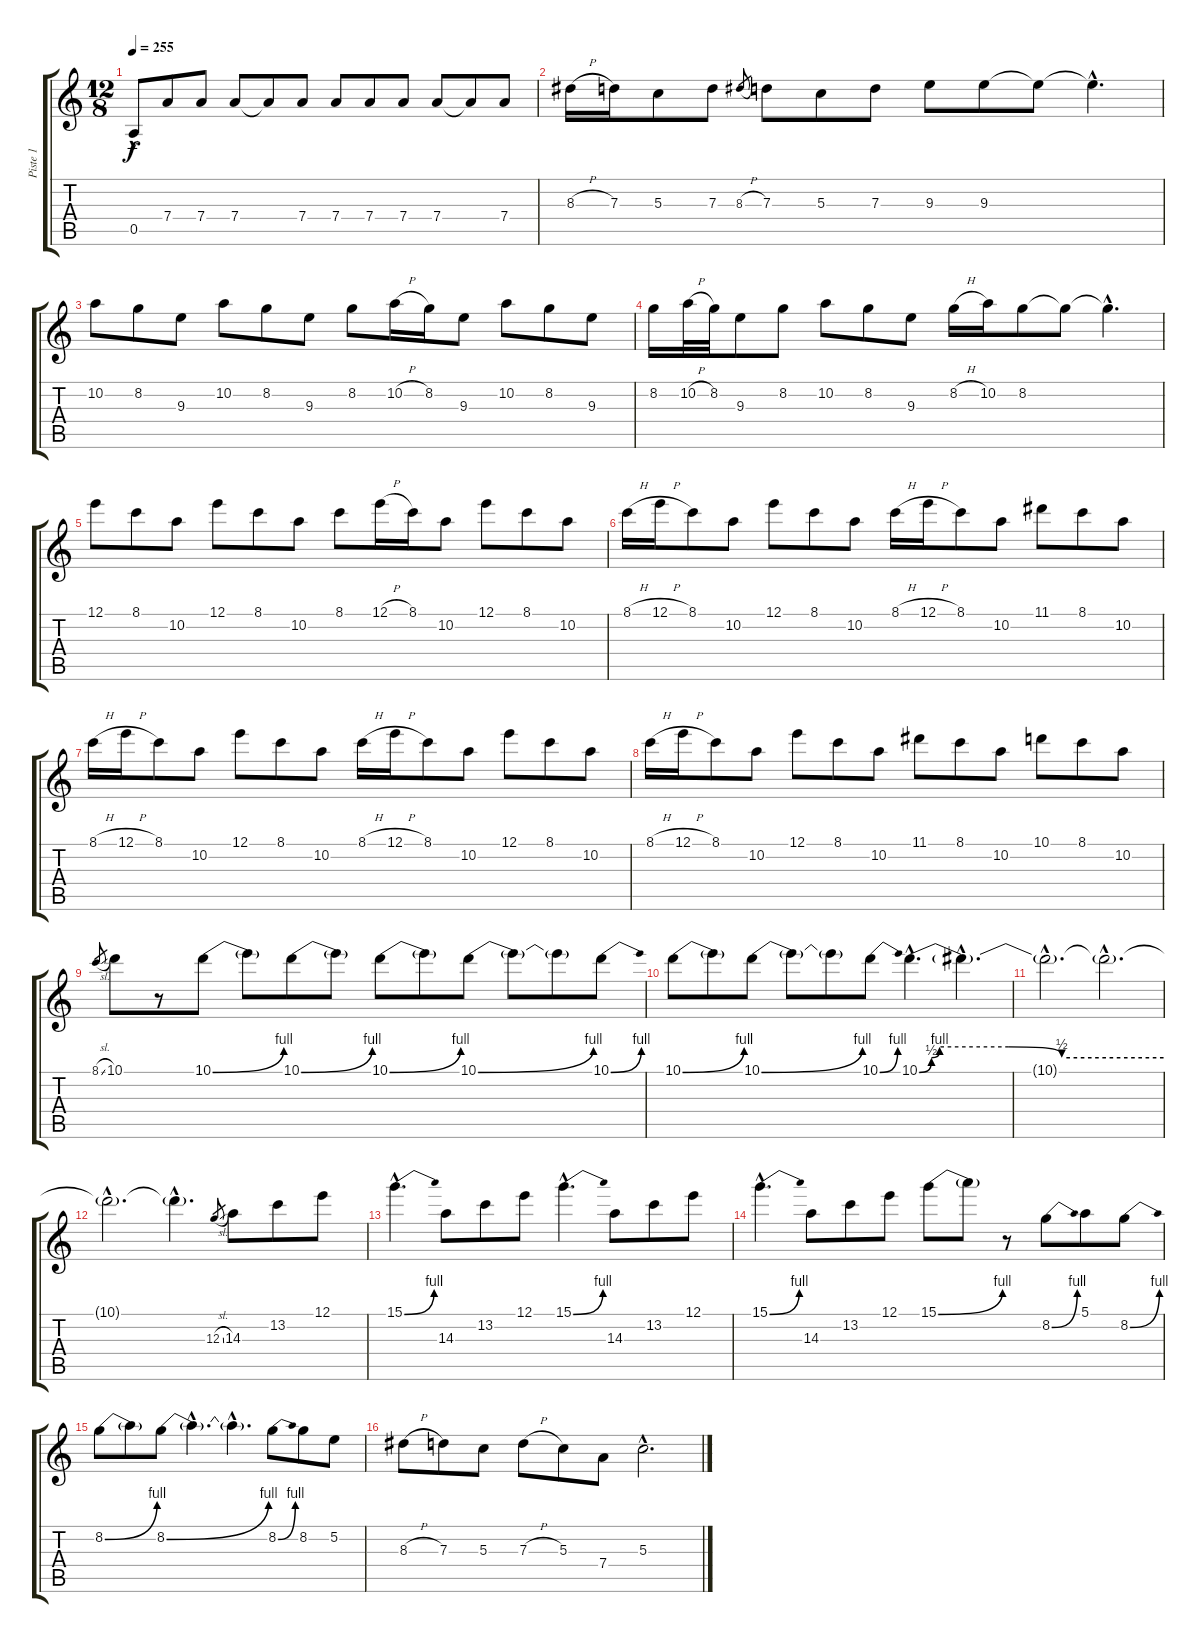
\track ("Piste 1" "Piste 1") {instrument overdrivenguitar}
\staff {score tabs}
\tuning (E4 B3 G3 D3 A2 E2) {hide}
\ts (12 8)
\tempo 255
\clef g2
\ks c
0.5{hac}.8{dy f} 7.4.8 7.4.8 7.4.8 7.4{t}.8 7.4.8 7.4.8 7.4.8 7.4.8 7.4.8 7.4{t}.8 7.4.8 |
8.3{h}.16 7.3.16 5.3.8 7.3.8 8.3{h}.8{gr} 7.3.8 5.3.8 7.3.8 9.3.8 9.3.8 9.3{t}.8 9.3{hac t}.4{d} |
10.2.8 8.2.8 9.3.8 10.2.8 8.2.8 9.3.8 8.2.8 10.2{h}.16 8.2.16 9.3.8 10.2.8 8.2.8 9.3.8 |
8.2.16 10.2{h}.32 8.2.32 9.3.8 8.2.8 10.2.8 8.2.8 9.3.8 8.2{h}.16 10.2.16 8.2.8 8.2{t}.8 8.2{hac t}.4{d} |
12.1.8 8.1.8 10.2.8 12.1.8 8.1.8 10.2.8 8.1.8 12.1{h}.16 8.1.16 10.2.8 12.1.8 8.1.8 10.2.8 |
8.1{h}.16 12.1{h}.16 8.1.8 10.2.8 12.1.8 8.1.8 10.2.8 8.1{h}.16 12.1{h}.16 8.1.8 10.2.8 11.1.8 8.1.8 10.2.8 |
8.1{h}.16 12.1{h}.16 8.1.8 10.2.8 12.1.8 8.1.8 10.2.8 8.1{h}.16 12.1{h}.16 8.1.8 10.2.8 12.1.8 8.1.8 10.2.8 |
8.1{h}.16 12.1{h}.16 8.1.8 10.2.8 12.1.8 8.1.8 10.2.8 11.1.8 8.1.8 10.2.8 10.1.8 8.1.8 10.2.8 |
8.1{sl}.8{gr} 10.1.8 r.8 10.1{be (bend 0 0 60 4)}.8 10.1{t}.8 10.1{be (bend 0 0 60 4)}.8 10.1{t}.8 10.1{be (bend 0 0 60 4)}.8 10.1{t}.8 10.1{be (bend 0 0 60 4)}.8 10.1{t}.8 10.1{t}.8 10.1{be (bend 0 0 60 4)}.8 |
10.1{be (bend 0 0 60 4)}.8 10.1{t}.8 10.1{be (bend 0 0 60 4)}.8 10.1{t}.8 10.1{t}.8 10.1{be (bend 0 0 60 4)}.8 10.1{be (custom 0 0 3 2 5 4 22 4 35 2 60 2) hac}.4{d} 10.1{hac t}.4{d} |
10.1{hac t}.2{d} 10.1{hac t}.2{d} |
10.1{hac t}.2{d} 10.1{hac t}.4{d} 12.3{sl}.8{gr} 14.3.8 13.2.8 12.1.8 |
15.1{be (bend 0 0 60 4) hac}.4{d} 14.3.8 13.2.8 12.1.8 15.1{be (bend 0 0 60 4) hac}.4{d} 14.3.8 13.2.8 12.1.8 |
15.1{be (bend 0 0 60 4) hac}.4{d} 14.3.8 13.2.8 12.1.8 15.1{be (bend 0 0 60 4)}.8 15.1{t}.8 r.8 8.2{be (bend 0 0 60 4)}.8 5.1.8 8.2{be (bend 0 0 60 4)}.8 |
8.2{be (bend 0 0 60 4)}.8 8.2{t}.8 8.2{be (bend 0 0 60 4)}.8 8.2{hac t}.4{d} 8.2{hac t}.4{d} 8.2{be (bend 0 0 60 4)}.8 8.2.8 5.2.8 |
8.3{h}.8 7.3.8 5.3.8 7.3{h}.8 5.3.8 7.4.8 5.3{hac}.2{d}
